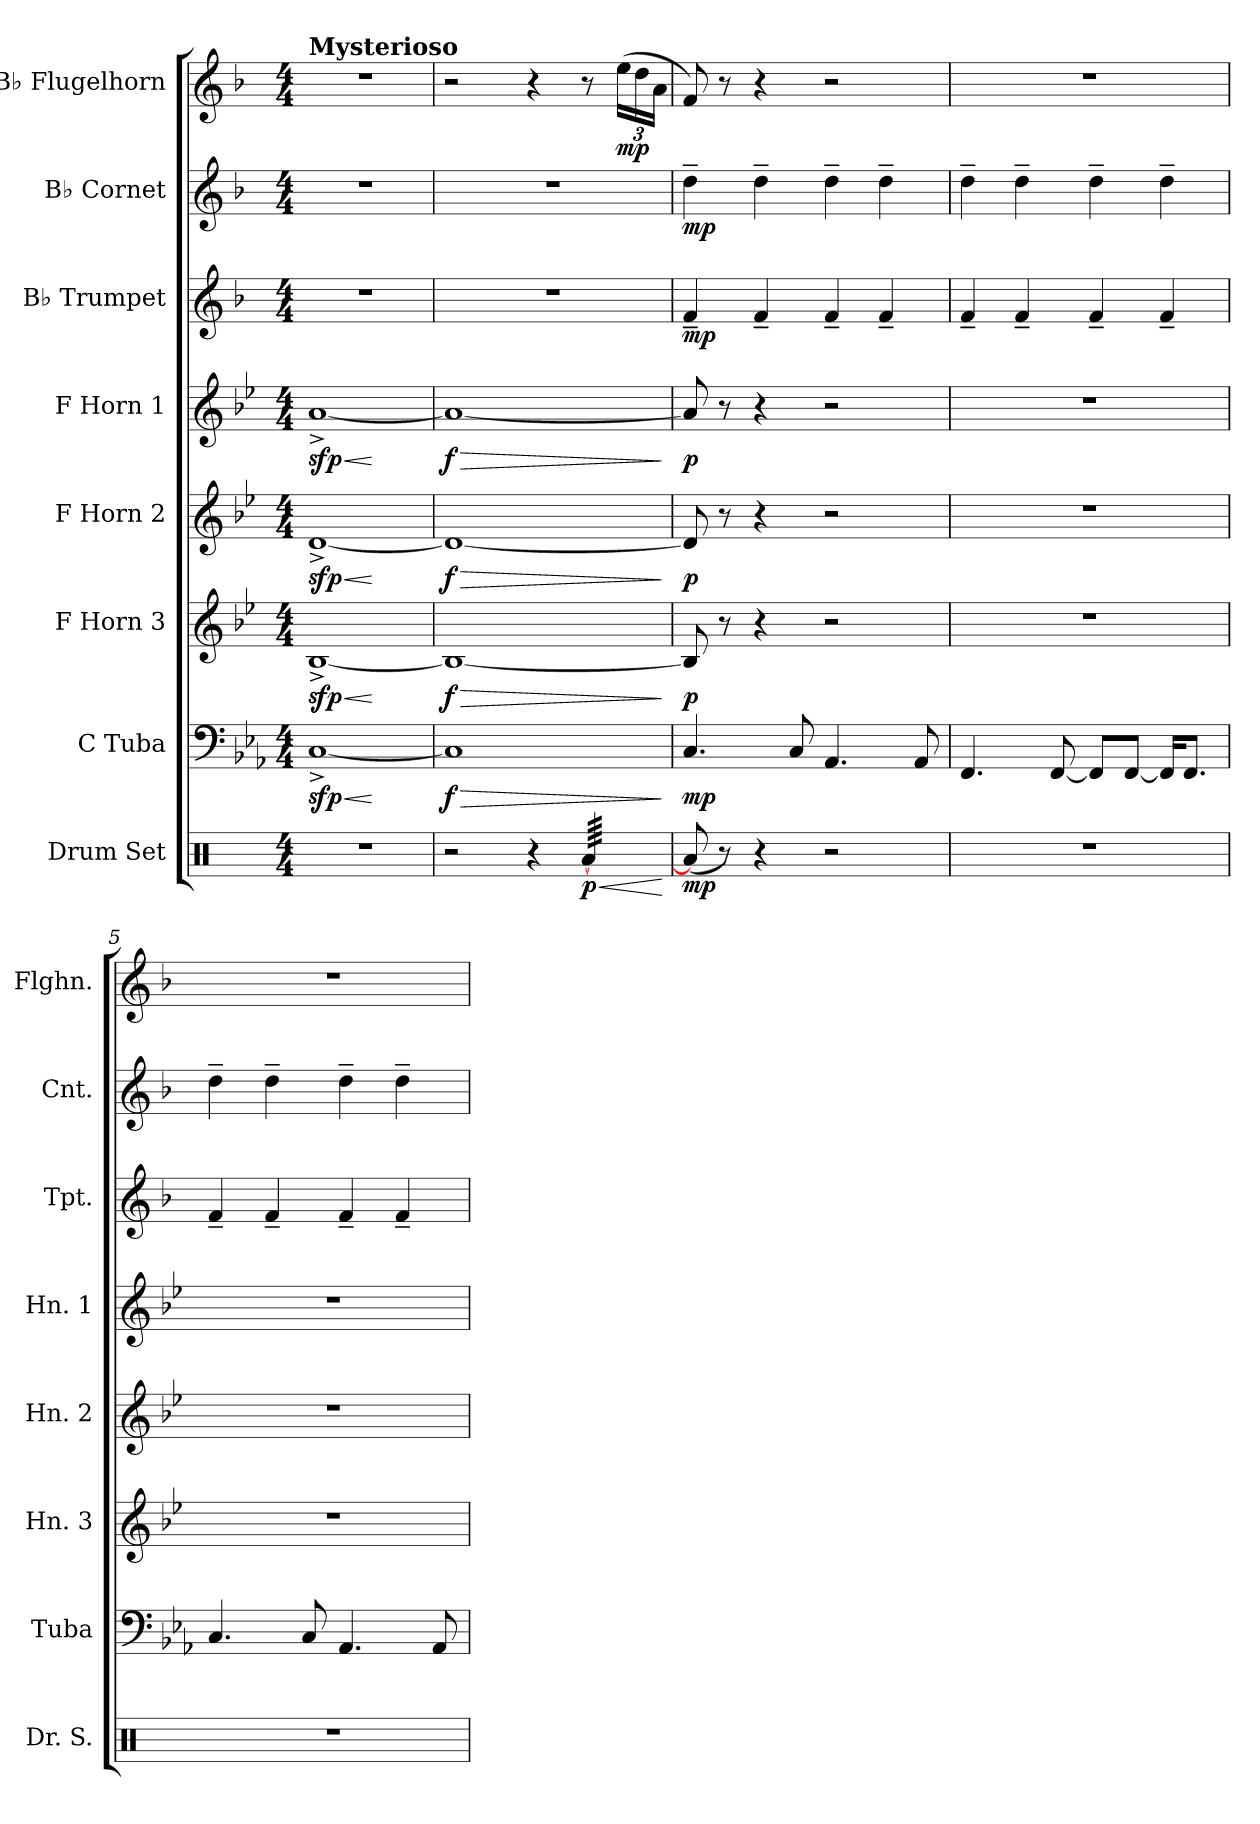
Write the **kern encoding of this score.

**kern	**dynam	**kern	**dynam	**kern	**dynam	**kern	**dynam	**kern	**dynam	**kern	**dynam	**kern	**dynam	**kern	**dynam
*part8	*part8	*part7	*part7	*part6	*part6	*part5	*part5	*part4	*part4	*part3	*part3	*part2	*part2	*part1	*part1
*staff8	*staff8	*staff7	*staff7	*staff6	*staff6	*staff5	*staff5	*staff4	*staff4	*staff3	*staff3	*staff2	*staff2	*staff1	*staff1
*I"Drum Set	*	*I"C Tuba	*	*I"F Horn 3	*	*I"F Horn 2	*	*I"F Horn 1	*	*I"B♭ Trumpet	*	*I"B♭ Cornet	*	*I"B♭ Flugelhorn	*
*I'Dr. S.	*	*I'Tuba	*	*I'Hn. 3	*	*I'Hn. 2	*	*I'Hn. 1	*	*I'Tpt.	*	*I'Cnt.	*	*I'Flghn.	*
*clefX	*	*clefF4	*	*clefG2	*	*clefG2	*	*clefG2	*	*clefG2	*	*clefG2	*	*clefG2	*
*	*	*	*	*ITrd4c7	*	*ITrd4c7	*	*ITrd4c7	*	*ITrd1c2	*	*ITrd1c2	*	*ITrd1c2	*
*k[]	*	*k[b-e-a-]	*	*k[b-e-a-]	*	*k[b-e-a-]	*	*k[b-e-a-]	*	*k[b-e-a-]	*	*k[b-e-a-]	*	*k[b-e-a-]	*
*M4/4	*	*M4/4	*	*M4/4	*	*M4/4	*	*M4/4	*	*M4/4	*	*M4/4	*	*M4/4	*
*MM76	*	*MM76	*	*MM76	*	*MM76	*	*MM76	*	*MM76	*	*MM76	*	*MM76	*
=1	=1	=1	=1	=1	=1	=1	=1	=1	=1	=1	=1	=1	=1	=1	=1
!	!	!	!	!	!	!	!	!	!	!	!	!	!	!LO:TX:a:B:t=Mysterioso	!
!	!	!	!LO:HP:b	!	!LO:HP:b	!	!LO:HP:b	!	!LO:HP:b	!	!	!	!	!	!
!	!	!	!LO:DY:n=1:b	!	!LO:DY:n=1:b	!	!LO:DY:n=1:b	!	!LO:DY:n=1:b	!	!	!	!	!	!
1r	.	[1C^	< sfp	[1E-^	< sfp	[1G^	< sfp	[1d^	< sfp	1r	.	1r	.	1r	.
.	.	.	[	.	[	.	[	.	[	.	.	.	.	.	.
=2	=2	=2	=2	=2	=2	=2	=2	=2	=2	=2	=2	=2	=2	=2	=2
!	!	!	!LO:HP:b	!	!LO:HP:b	!	!LO:HP:b	!	!LO:HP:b	!	!	!	!	!	!
!	!	!	!LO:DY:n=1:b	!	!LO:DY:n=1:b	!	!LO:DY:n=1:b	!	!LO:DY:n=1:b	!	!	!	!	!	!
2r	.	1C]	> f	1E-_	> f	1G_	> f	1d_	> f	1r	.	1r	.	2r	.
4r	.	.	.	.	.	.	.	.	.	.	.	.	.	4r	.
!LO:TX:a:t=Susp. Cymb.	!	!	!	!	!	!	!	!	!	!	!	!	!	!	!
!	!LO:HP:b	!	!	!	!	!	!	!	!	!	!	!	!	!	!
!	!LO:DY:n=1:b	!	!	!	!	!	!	!	!	!	!	!	!	!	!
*tremolo	*	*	*	*	*	*	*	*	*	*	*	*	*	*	*
[64Ra/LLLL	< p	.	.	.	.	.	.	.	.	.	.	.	.	8r	.
64Ra/	.	.	.	.	.	.	.	.	.	.	.	.	.	.	.
64Ra/	.	.	.	.	.	.	.	.	.	.	.	.	.	.	.
64Ra/	.	.	.	.	.	.	.	.	.	.	.	.	.	.	.
64Ra/	.	.	.	.	.	.	.	.	.	.	.	.	.	.	.
64Ra/	.	.	.	.	.	.	.	.	.	.	.	.	.	.	.
64Ra/	.	.	.	.	.	.	.	.	.	.	.	.	.	.	.
64Ra/	.	.	.	.	.	.	.	.	.	.	.	.	.	.	.
*	*	*	*	*	*	*	*	*	*	*	*	*	*	*Xbrackettup	*
!	!	!	!	!	!	!	!	!	!	!	!	!	!	!	!LO:DY:b
64Ra/	.	.	.	.	.	.	.	.	.	.	.	.	.	(>24dd\LL	mp
64Ra/	.	.	.	.	.	.	.	.	.	.	.	.	.	.	.
64Ra/	.	.	.	.	.	.	.	.	.	.	.	.	.	.	.
.	.	.	.	.	.	.	.	.	.	.	.	.	.	24cc\	.
64Ra/	.	.	.	.	.	.	.	.	.	.	.	.	.	.	.
64Ra/	.	.	.	.	.	.	.	.	.	.	.	.	.	.	.
64Ra/	.	.	.	.	.	.	.	.	.	.	.	.	.	.	.
.	.	.	.	.	.	.	.	.	.	.	.	.	.	24g\JJ	.
64Ra/	.	.	.	.	.	.	.	.	.	.	.	.	.	.	.
64Ra/JJJJ	.	.	.	.	.	.	.	.	.	.	.	.	.	.	.
*Xtremolo	*	*	*	*	*	*	*	*	*	*	*	*	*	*	*
.	[	.	]	.	]	.	]	.	]	.	.	.	.	.	.
=3	=3	=3	=3	=3	=3	=3	=3	=3	=3	=3	=3	=3	=3	=3	=3
!	!LO:DY:b	!	!LO:DY:b	!	!LO:DY:b	!	!LO:DY:b	!	!LO:DY:b	!	!LO:DY:b	!	!LO:DY:b	!	!
(<8Ra/]	mp	4.C/	mp	8E-/]	p	8G/]	p	8d/]	p	4e-~/	mp	4cc~\	mp	8e-/)	.
8r)	.	.	.	8r	.	8r	.	8r	.	.	.	.	.	8r	.
4r	.	.	.	4r	.	4r	.	4r	.	4e-~/	.	4cc~\	.	4r	.
.	.	8C/	.	.	.	.	.	.	.	.	.	.	.	.	.
2r	.	4.AA-/	.	2r	.	2r	.	2r	.	4e-~/	.	4cc~\	.	2r	.
.	.	.	.	.	.	.	.	.	.	4e-~/	.	4cc~\	.	.	.
.	.	8AA-/	.	.	.	.	.	.	.	.	.	.	.	.	.
=4	=4	=4	=4	=4	=4	=4	=4	=4	=4	=4	=4	=4	=4	=4	=4
1r	.	4.FF/	.	1r	.	1r	.	1r	.	4e-~/	.	4cc~\	.	1r	.
.	.	.	.	.	.	.	.	.	.	4e-~/	.	4cc~\	.	.	.
.	.	[8FF/	.	.	.	.	.	.	.	.	.	.	.	.	.
.	.	8FF/L]	.	.	.	.	.	.	.	4e-~/	.	4cc~\	.	.	.
.	.	[8FF/J	.	.	.	.	.	.	.	.	.	.	.	.	.
.	.	16FF/KL]	.	.	.	.	.	.	.	4e-~/	.	4cc~\	.	.	.
.	.	8.FF/J	.	.	.	.	.	.	.	.	.	.	.	.	.
=5	=5	=5	=5	=5	=5	=5	=5	=5	=5	=5	=5	=5	=5	=5	=5
1r	.	4.C/	.	1r	.	1r	.	1r	.	4e-~/	.	4cc~\	.	1r	.
.	.	.	.	.	.	.	.	.	.	4e-~/	.	4cc~\	.	.	.
.	.	8C/	.	.	.	.	.	.	.	.	.	.	.	.	.
.	.	4.AA-/	.	.	.	.	.	.	.	4e-~/	.	4cc~\	.	.	.
.	.	.	.	.	.	.	.	.	.	4e-~/	.	4cc~\	.	.	.
.	.	8AA-/	.	.	.	.	.	.	.	.	.	.	.	.	.
=	=	=	=	=	=	=	=	=	=	=	=	=	=	=	=
*-	*-	*-	*-	*-	*-	*-	*-	*-	*-	*-	*-	*-	*-	*-	*-
